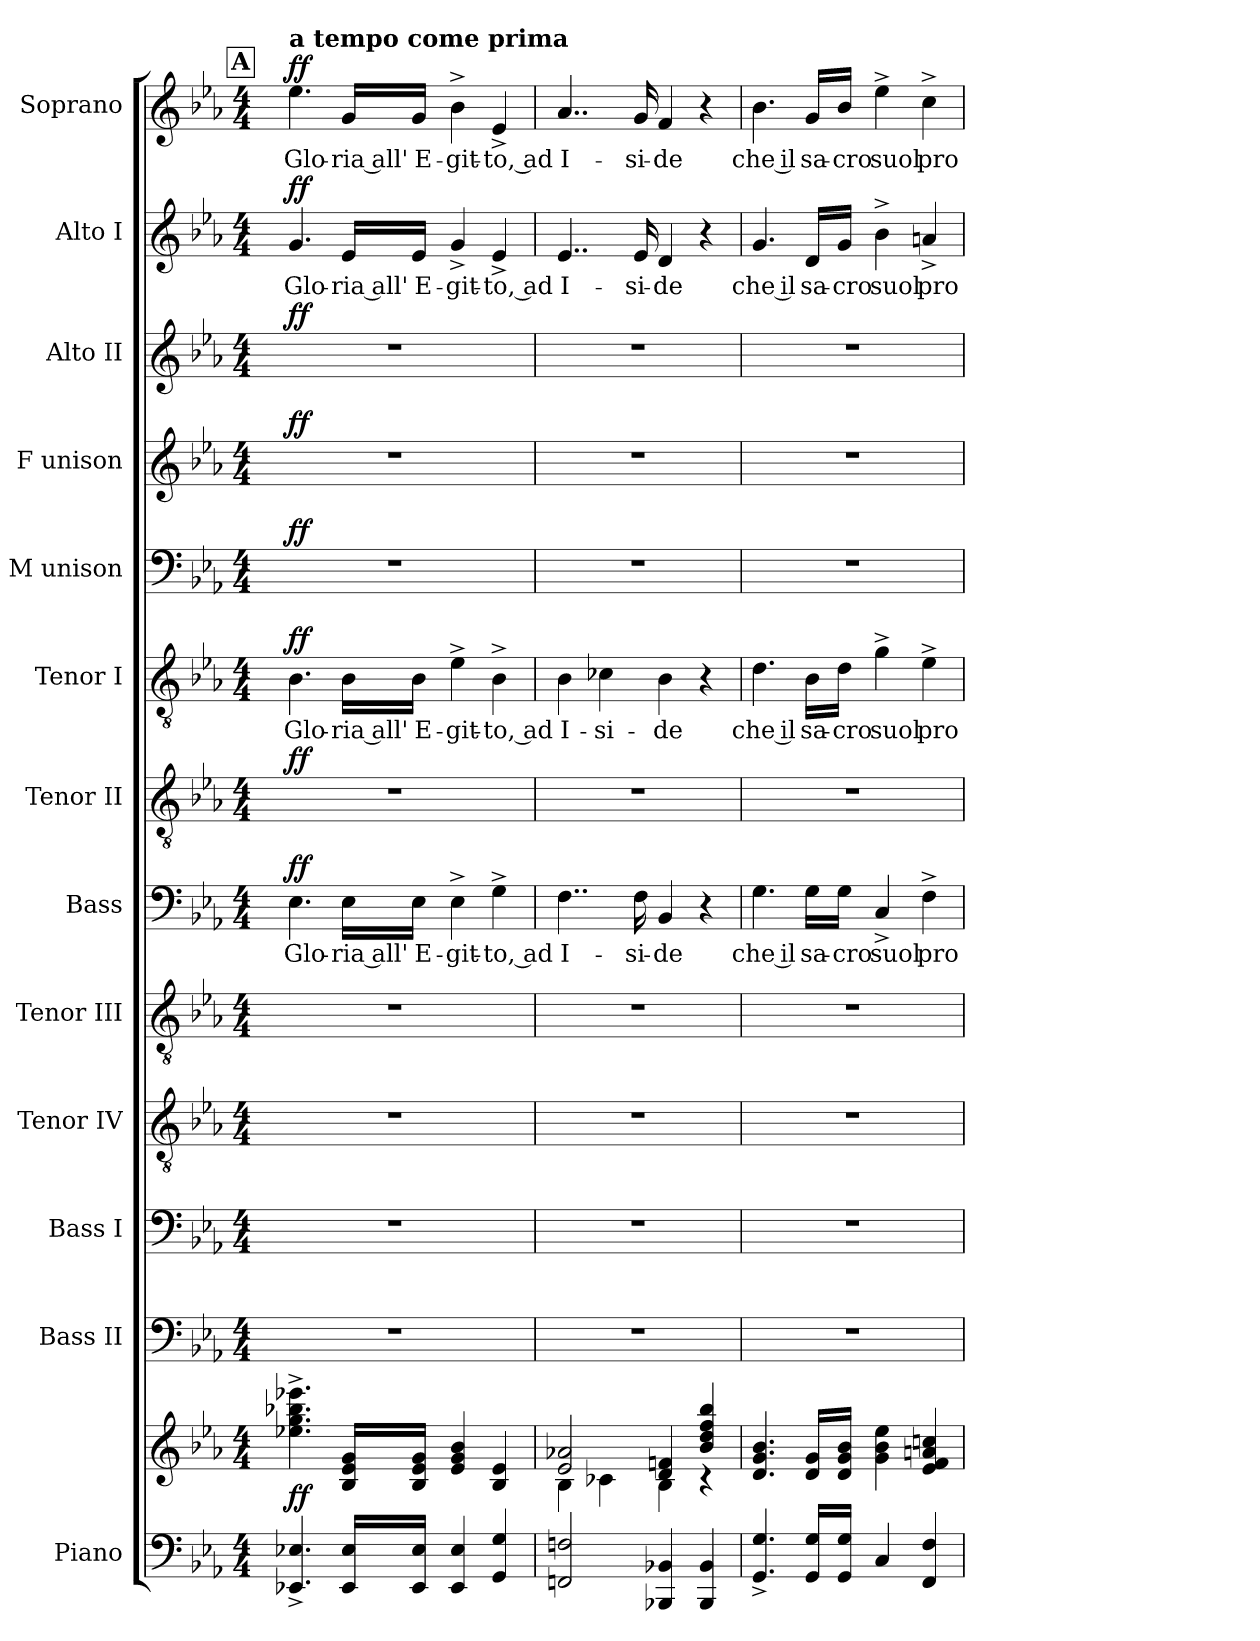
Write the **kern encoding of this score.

**kern	**kern	**dynam	**kern	**kern	**kern	**kern	**kern	**text	**dynam	**kern	**dynam	**kern	**text	**dynam	**kern	**dynam	**kern	**dynam	**kern	**dynam	**kern	**text	**dynam	**kern	**text	**dynam
*part13	*part13	*part13	*part12	*part11	*part10	*part9	*part8	*part8	*part8	*part7	*part7	*part6	*part6	*part6	*part5	*part5	*part4	*part4	*part3	*part3	*part2	*part2	*part2	*part1	*part1	*part1
*staff14	*staff13	*staff13/14	*staff12	*staff11	*staff10	*staff9	*staff8	*staff8	*staff8	*staff7	*staff7	*staff6	*staff6	*staff6	*staff5	*staff5	*staff4	*staff4	*staff3	*staff3	*staff2	*staff2	*staff2	*staff1	*staff1	*staff1
*I"Piano	*	*	*I"Bass II	*I"Bass I	*I"Tenor IV	*I"Tenor III	*I"Bass	*	*	*I"Tenor II	*	*I"Tenor I	*	*	*I"M unison	*	*I"F unison	*	*I"Alto II	*	*I"Alto I	*	*	*I"Soprano	*	*
*	*	*	*I'B.II	*I'B.I	*I'T.IV	*I'T.III	*I'B.	*	*	*I'T.II	*	*I'T.I	*	*	*I'M.u.	*	*I'F.u.	*	*I'A.II	*	*I'A.I	*	*	*I'S.	*	*
!!LO:PB:g=z
*clefF4	*clefG2	*	*clefF4	*clefF4	*clefGv2	*clefGv2	*clefF4	*	*	*clefGv2	*	*clefGv2	*	*	*clefF4	*	*clefG2	*	*clefG2	*	*clefG2	*	*	*clefG2	*	*
*k[b-e-a-]	*k[b-e-a-]	*	*k[b-e-a-]	*k[b-e-a-]	*k[b-e-a-]	*k[b-e-a-]	*k[b-e-a-]	*	*	*k[b-e-a-]	*	*k[b-e-a-]	*	*	*k[b-e-a-]	*	*k[b-e-a-]	*	*k[b-e-a-]	*	*k[b-e-a-]	*	*	*k[b-e-a-]	*	*
*M4/4	*M4/4	*	*M4/4	*M4/4	*M4/4	*M4/4	*M4/4	*	*	*M4/4	*	*M4/4	*	*	*M4/4	*	*M4/4	*	*M4/4	*	*M4/4	*	*	*M4/4	*	*
!!LO:REH:place=s1:a:fs=10.9:t=A
=25	=25	=25	=25	=25	=25	=25	=25	=25	=25	=25	=25	=25	=25	=25	=25	=25	=25	=25	=25	=25	=25	=25	=25	=25	=25	=25
!	!	!	!	!	!	!	!	!	!	!	!	!	!	!	!	!	!	!	!	!	!	!	!	!LO:TX:a:B:t=a tempo come prima	!	!
!	!	!LO:DY:a=2	!	!	!	!	!	!LO:LY:b	!LO:DY:a	!	!LO:DY:a	!	!LO:LY:b	!LO:DY:a	!	!LO:DY:a	!	!LO:DY:a	!	!LO:DY:a	!	!LO:LY:b	!LO:DY:a	!	!LO:LY:b	!LO:DY:a
4.EE-X/^ 4.E-X/^	4.ee-X\^ 4.gg\^ 4.bb-X\^ 4.eee-X\^	ff	1r	1r	1r	1r	4.E-\	Glo-	ff	1r	ff	4.B-\	Glo-	ff	1r	ff	1r	ff	1r	ff	4.g/	Glo-	ff	4.ee-\	Glo-	ff
!	!	!	!	!	!	!	!	!LO:LY:b	!	!	!	!	!LO:LY:b	!	!	!	!	!	!	!	!	!LO:LY:b	!	!	!LO:LY:b	!
16EE-/ 16E-/LL	16B-/ 16e-/ 16g/LL	.	.	.	.	.	16E-\LL	ria all'	.	.	.	16B-\LL	ria all'	.	.	.	.	.	.	.	16e-/LL	ria all'	.	16g/LL	ria all'	.
!	!	!	!	!	!	!	!	!LO:LY:b	!	!	!	!	!LO:LY:b	!	!	!	!	!	!	!	!	!LO:LY:b	!	!	!LO:LY:b	!
16EE-/ 16E-/JJ	16B-/ 16e-/ 16g/JJ	.	.	.	.	.	16E-\JJ	E-	.	.	.	16B-\JJ	E-	.	.	.	.	.	.	.	16e-/JJ	E-	.	16g/JJ	E-	.
!	!	!	!	!	!	!	!	!LO:LY:b	!	!	!	!	!LO:LY:b	!	!	!	!	!	!	!	!	!LO:LY:b	!	!	!LO:LY:b	!
4EE-/ 4E-/	4e-/ 4g/ 4b-/	.	.	.	.	.	4E-^\	-git-	.	.	.	4e-^\	-git-	.	.	.	.	.	.	.	4g^/	-git-	.	4b-^\	-git-	.
!	!	!	!	!	!	!	!	!LO:LY:b	!	!	!	!	!LO:LY:b	!	!	!	!	!	!	!	!	!LO:LY:b	!	!	!LO:LY:b	!
4GG/ 4G/	4B-/ 4e-/	.	.	.	.	.	4G^\	to, ad	.	.	.	4B-^\	to, ad	.	.	.	.	.	.	.	4e-^/	to, ad	.	4e-^/	to, ad	.
=26	=26	=26	=26	=26	=26	=26	=26	=26	=26	=26	=26	=26	=26	=26	=26	=26	=26	=26	=26	=26	=26	=26	=26	=26	=26	=26
*	*^	*	*	*	*	*	*	*	*	*	*	*	*	*	*	*	*	*	*	*	*	*	*	*	*	*
!	!	!	!	!	!	!	!	!	!LO:LY:b	!	!	!	!	!LO:LY:b	!	!	!	!	!	!	!	!	!LO:LY:b	!	!	!LO:LY:b	!
2FFn/ 2Fn/	2e-/ 2a-X/	4B-\	.	1r	1r	1r	1r	4..F\	I-	.	1r	.	4B-\	I-	.	1r	.	1r	.	1r	.	4..e-/	I-	.	4..a-/	I-	.
!	!	!	!	!	!	!	!	!	!	!	!	!	!	!LO:LY:b	!	!	!	!	!	!	!	!	!	!	!	!	!
.	.	4c-X\	.	.	.	.	.	.	.	.	.	.	4c-X\	-si-	.	.	.	.	.	.	.	.	.	.	.	.	.
!	!	!	!	!	!	!	!	!	!LO:LY:b	!	!	!	!	!	!	!	!	!	!	!	!	!	!LO:LY:b	!	!	!LO:LY:b	!
.	.	.	.	.	.	.	.	16F\	-si-	.	.	.	.	.	.	.	.	.	.	.	.	16e-/	-si-	.	16g/	-si-	.
!	!	!	!	!	!	!	!	!	!LO:LY:b	!	!	!	!	!LO:LY:b	!	!	!	!	!	!	!	!	!LO:LY:b	!	!	!LO:LY:b	!
4BBB-X/ 4BB-X/	4d/ 4fn/	4B-\	.	.	.	.	.	4BB-/	-de	.	.	.	4B-\	-de	.	.	.	.	.	.	.	4d/	-de	.	4f/	-de	.
4BBB-/ 4BB-/	4b-/ 4dd/ 4ff/ 4bb-/	4rc	.	.	.	.	.	4r	.	.	.	.	4r	.	.	.	.	.	.	.	.	4r	.	.	4r	.	.
=27	=27	=27	=27	=27	=27	=27	=27	=27	=27	=27	=27	=27	=27	=27	=27	=27	=27	=27	=27	=27	=27	=27	=27	=27	=27	=27	=27
!	!	!	!	!	!	!	!	!	!LO:LY:b	!	!	!	!	!LO:LY:b	!	!	!	!	!	!	!	!	!LO:LY:b	!	!	!LO:LY:b	!
*	*v	*v	*	*	*	*	*	*	*	*	*	*	*	*	*	*	*	*	*	*	*	*	*	*	*	*	*
4.GG/^ 4.G/^	4.d/ 4.g/ 4.b-/	.	1r	1r	1r	1r	4.G\	che il	.	1r	.	4.d\	che il	.	1r	.	1r	.	1r	.	4.g/	che il	.	4.b-\	che il	.
!	!	!	!	!	!	!	!	!LO:LY:b	!	!	!	!	!LO:LY:b	!	!	!	!	!	!	!	!	!LO:LY:b	!	!	!LO:LY:b	!
16GG/ 16G/LL	16d/ 16g/LL	.	.	.	.	.	16G\LL	sa-	.	.	.	16B-\LL	sa-	.	.	.	.	.	.	.	16d/LL	sa-	.	16g/LL	sa-	.
!	!	!	!	!	!	!	!	!LO:LY:b	!	!	!	!	!LO:LY:b	!	!	!	!	!	!	!	!	!LO:LY:b	!	!	!LO:LY:b	!
16GG/ 16G/JJ	16d/ 16g/ 16b-/JJ	.	.	.	.	.	16G\JJ	-cro	.	.	.	16d\JJ	-cro	.	.	.	.	.	.	.	16g/JJ	-cro	.	16b-/JJ	-cro	.
!	!	!	!	!	!	!	!	!LO:LY:b	!	!	!	!	!LO:LY:b	!	!	!	!	!	!	!	!	!LO:LY:b	!	!	!LO:LY:b	!
4C/	4g\ 4b-\ 4ee-\	.	.	.	.	.	4C^/	suol	.	.	.	4g^\	suol	.	.	.	.	.	.	.	4b-^\	suol	.	4ee-^\	suol	.
!	!	!	!	!	!	!	!	!LO:LY:b	!	!	!	!	!LO:LY:b	!	!	!	!	!	!	!	!	!LO:LY:b	!	!	!LO:LY:b	!
4FF/ 4F/	4e-/ 4f/ 4an/ 4ccn/	.	.	.	.	.	4F^\	pro-	.	.	.	4e-^\	pro-	.	.	.	.	.	.	.	4an^/	pro-	.	4cc^\	pro-	.
=	=	=	=	=	=	=	=	=	=	=	=	=	=	=	=	=	=	=	=	=	=	=	=	=	=	=
*-	*-	*-	*-	*-	*-	*-	*-	*-	*-	*-	*-	*-	*-	*-	*-	*-	*-	*-	*-	*-	*-	*-	*-	*-	*-	*-
